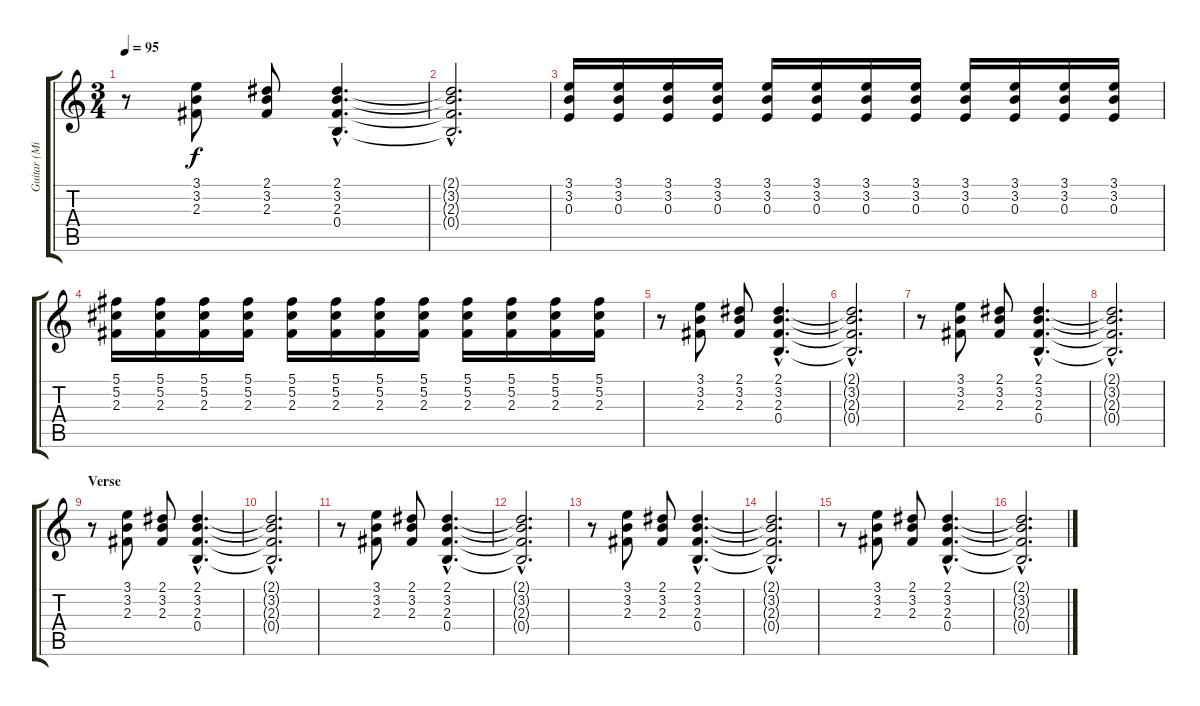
\track ("Guitar (Mike Smith)" "Guitar (Mi") {instrument distortionguitar}
\staff {score tabs}
\tuning (Db4 Ab3 E3 B2 Gb2 B1) {hide}
\ts (3 4)
\tempo 95
\clef g2
\ks c
r.8{dy f} (3.1 3.2 2.3).8 (2.1 3.2 2.3).8 (2.1{hac} 3.2{hac} 2.3{hac} 0.4{hac}).4{d} |
(2.1{hac t} 3.2{hac t} 2.3{hac t} 0.4{hac t}).2{d} |
(3.1 3.2 0.3).16 (3.1 3.2 0.3).16 (3.1 3.2 0.3).16 (3.1 3.2 0.3).16 (3.1 3.2 0.3).16 (3.1 3.2 0.3).16 (3.1 3.2 0.3).16 (3.1 3.2 0.3).16 (3.1 3.2 0.3).16 (3.1 3.2 0.3).16 (3.1 3.2 0.3).16 (3.1 3.2 0.3).16 |
(5.1 5.2 2.3).16 (5.1 5.2 2.3).16 (5.1 5.2 2.3).16 (5.1 5.2 2.3).16 (5.1 5.2 2.3).16 (5.1 5.2 2.3).16 (5.1 5.2 2.3).16 (5.1 5.2 2.3).16 (5.1 5.2 2.3).16 (5.1 5.2 2.3).16 (5.1 5.2 2.3).16 (5.1 5.2 2.3).16 |
r.8 (3.1 3.2 2.3).8 (2.1 3.2 2.3).8 (2.1{hac} 3.2{hac} 2.3{hac} 0.4{hac}).4{d} |
(2.1{hac t} 3.2{hac t} 2.3{hac t} 0.4{hac t}).2{d} |
r.8 (3.1 3.2 2.3).8 (2.1 3.2 2.3).8 (2.1{hac} 3.2{hac} 2.3{hac} 0.4{hac}).4{d} |
(2.1{hac t} 3.2{hac t} 2.3{hac t} 0.4{hac t}).2{d} |
\section ("" "Verse")
r.8 (3.1 3.2 2.3).8 (2.1 3.2 2.3).8 (2.1{hac} 3.2{hac} 2.3{hac} 0.4{hac}).4{d} |
(2.1{hac t} 3.2{hac t} 2.3{hac t} 0.4{hac t}).2{d} |
r.8 (3.1 3.2 2.3).8 (2.1 3.2 2.3).8 (2.1{hac} 3.2{hac} 2.3{hac} 0.4{hac}).4{d} |
(2.1{hac t} 3.2{hac t} 2.3{hac t} 0.4{hac t}).2{d} |
r.8 (3.1 3.2 2.3).8 (2.1 3.2 2.3).8 (2.1{hac} 3.2{hac} 2.3{hac} 0.4{hac}).4{d} |
(2.1{hac t} 3.2{hac t} 2.3{hac t} 0.4{hac t}).2{d} |
r.8 (3.1 3.2 2.3).8 (2.1 3.2 2.3).8 (2.1{hac} 3.2{hac} 2.3{hac} 0.4{hac}).4{d} |
(2.1{hac t} 3.2{hac t} 2.3{hac t} 0.4{hac t}).2{d}
